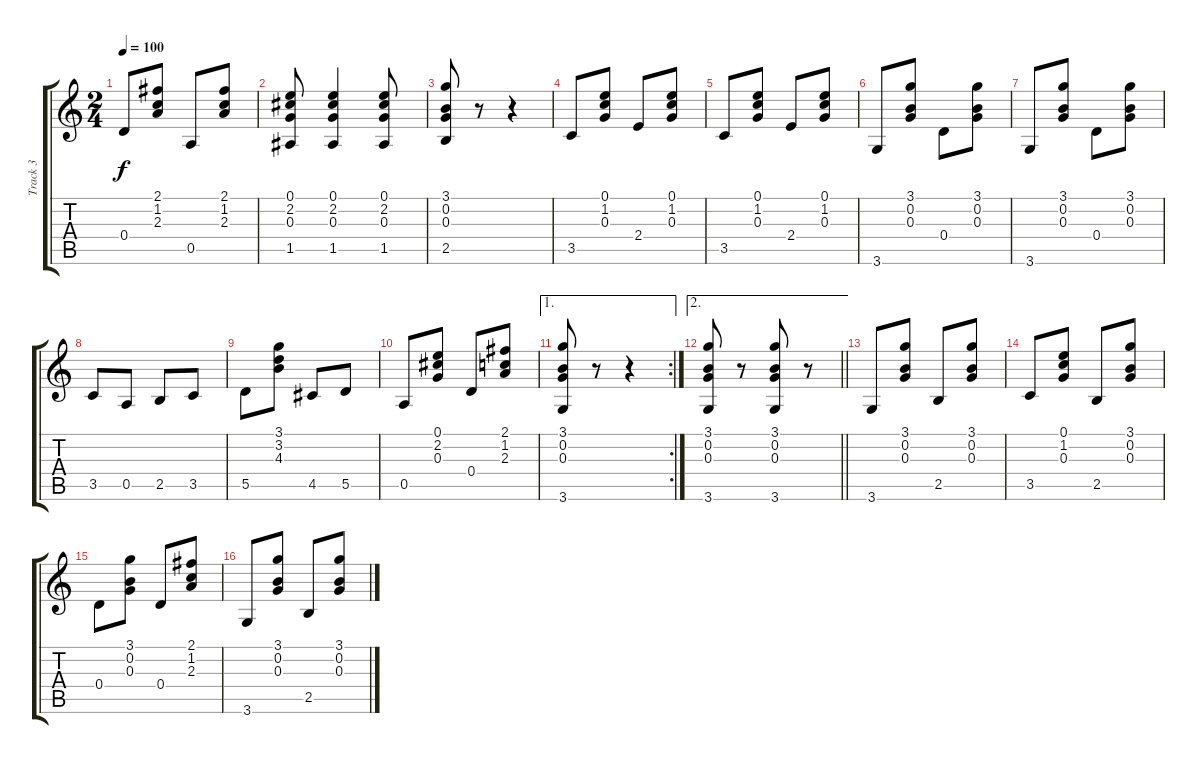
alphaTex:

\track ("Track 3" "Track 3") {instrument acousticguitarsteel}
\staff {score tabs}
\tuning (E4 B3 G3 D3 A2 E2) {hide}
\ts (2 4)
\tempo 100
\clef g2
\ks c
0.4.8{dy f} (2.1 1.2 2.3).8 0.5.8 (2.1 1.2 2.3).8 |
(0.1 2.2 0.3 1.5).8 (0.1 2.2 0.3 1.5).4 (0.1 2.2 0.3 1.5).8 |
(3.1 0.2 0.3 2.5).8 r.8 r.4 |
3.5.8 (0.1 1.2 0.3).8 2.4.8 (0.1 1.2 0.3).8 |
3.5.8 (0.1 1.2 0.3).8 2.4.8 (0.1 1.2 0.3).8 |
3.6.8 (3.1 0.2 0.3).8 0.4.8 (3.1 0.2 0.3).8 |
3.6.8 (3.1 0.2 0.3).8 0.4.8 (3.1 0.2 0.3).8 |
3.5.8 0.5.8 2.5.8 3.5.8 |
5.5.8 (3.1 3.2 4.3).8 4.5.8 5.5.8 |
0.5.8 (0.1 2.2 0.3).8 0.4.8 (2.1 1.2 2.3).8 |
\ae 1
\rc 2
(3.1 0.2 0.3 3.6).8 r.8 r.4 |
\ae 2
\barLineRight lightlight
(3.1 0.2 0.3 3.6).8 r.8 (3.1 0.2 0.3 3.6).8 r.8 |
3.6.8 (3.1 0.2 0.3).8 2.5.8 (3.1 0.2 0.3).8 |
3.5.8 (0.1 1.2 0.3).8 2.5.8 (3.1 0.2 0.3).8 |
0.4.8 (3.1 0.2 0.3).8 0.4.8 (2.1 1.2 2.3).8 |
3.6.8 (3.1 0.2 0.3).8 2.5.8 (3.1 0.2 0.3).8
